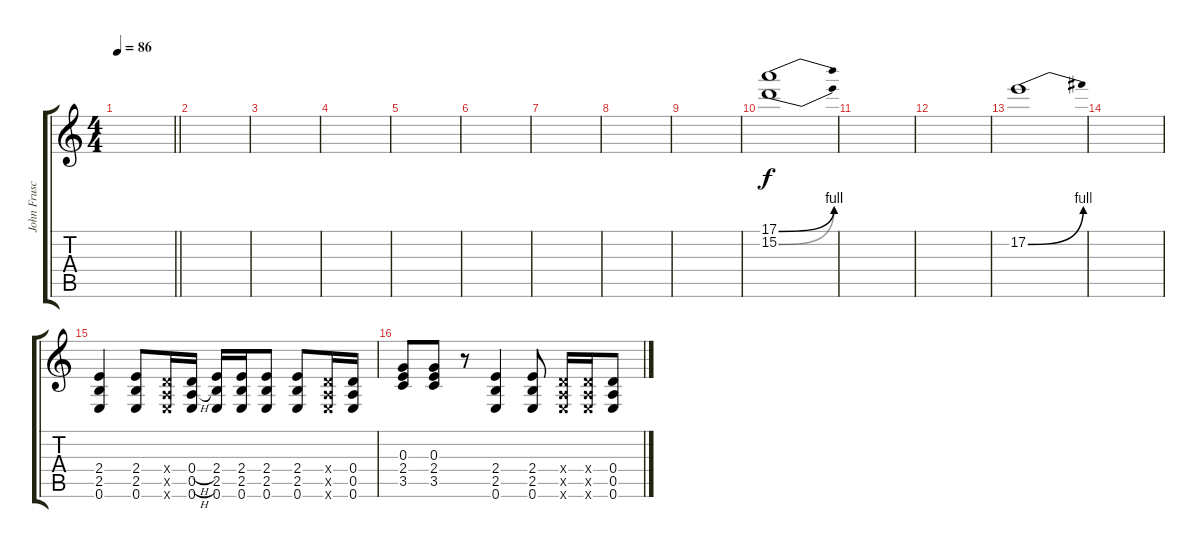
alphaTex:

\track ("John Frusciante 3" "John Frusc") {instrument distortionguitar}
\staff {score tabs}
\tuning (E4 B3 G3 D3 A2 E2) {hide}
\ts (4 4)
\tempo 86
\clef g2
\barLineRight lightlight
\ks c
|
|
|
|
|
|
|
|
|
(17.1{be (bend 0 0 60 4)} 15.2{be (bend 0 0 60 4)}).1 |
|
|
17.2{be (bend 0 0 60 4)}.1 |
|
(2.4 2.5 0.6).4{volume 12 balance 16} (2.4 2.5 0.6).8 (0.4{x} 0.5{x} 0.6{x}).16 (0.4{h} 0.5{h} 0.6).16 (2.4 2.5 0.6).16 (2.4 2.5 0.6).16 (2.4 2.5 0.6).8 (2.4 2.5 0.6).8 (0.4{x} 0.5{x} 0.6{x}).16 (0.4 0.5 0.6).16 |
(0.3 2.4 3.5).8 (0.3 2.4 3.5).8 r.8 (2.4 2.5 0.6).4 (2.4 2.5 0.6).8 (0.4{x} 0.5{x} 0.6{x}).16 (0.4{x} 0.5{x} 0.6{x}).16 (0.4 0.5 0.6).8
